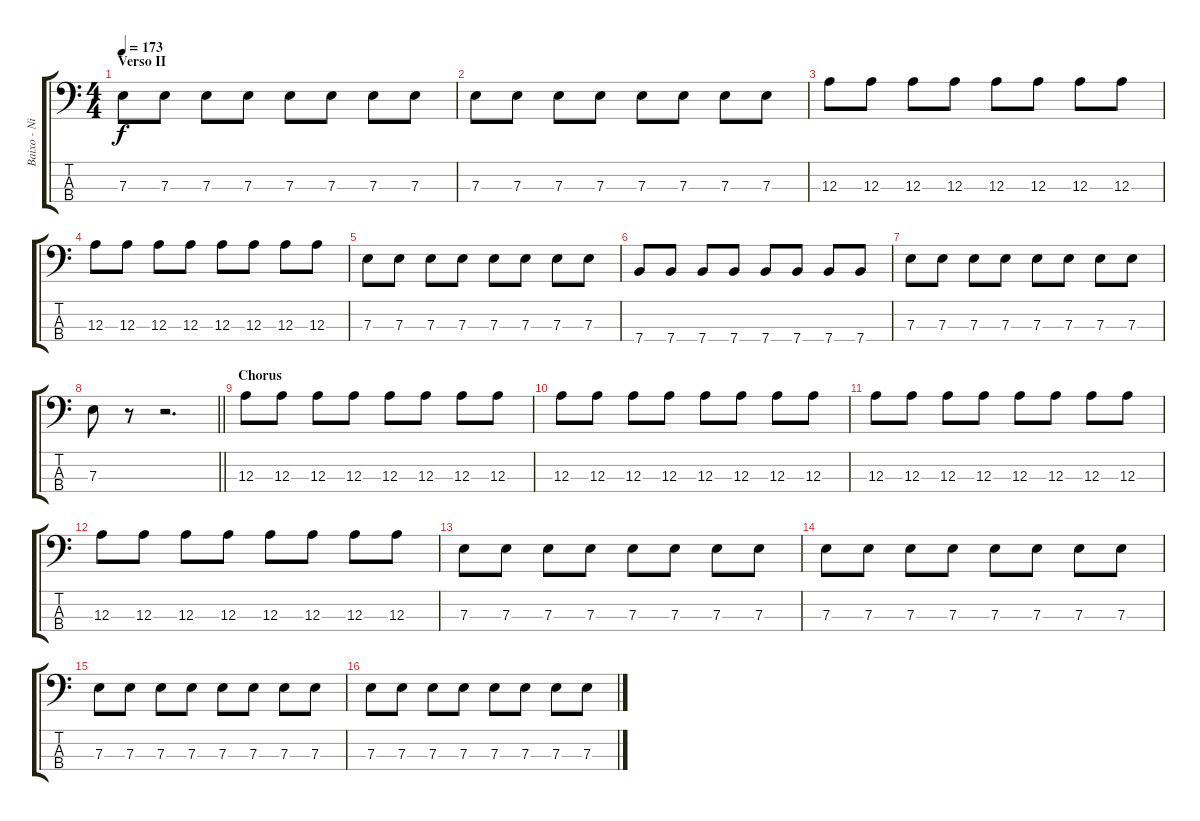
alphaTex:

\track ("Baixo - Nikola" "Baixo - Ni") {instrument electricbasspick}
\staff {score tabs}
\tuning (G2 D2 A1 E1) {hide}
\ts (4 4)
\section ("" "Verso II")
\tempo 173
\clef f4
\ks c
7.3.8{dy f} 7.3.8 7.3.8 7.3.8 7.3.8 7.3.8 7.3.8 7.3.8 |
7.3.8 7.3.8 7.3.8 7.3.8 7.3.8 7.3.8 7.3.8 7.3.8 |
12.3.8 12.3.8 12.3.8 12.3.8 12.3.8 12.3.8 12.3.8 12.3.8 |
12.3.8 12.3.8 12.3.8 12.3.8 12.3.8 12.3.8 12.3.8 12.3.8 |
7.3.8 7.3.8 7.3.8 7.3.8 7.3.8 7.3.8 7.3.8 7.3.8 |
7.4.8 7.4.8 7.4.8 7.4.8 7.4.8 7.4.8 7.4.8 7.4.8 |
7.3.8 7.3.8 7.3.8 7.3.8 7.3.8 7.3.8 7.3.8 7.3.8 |
\barLineRight lightlight
7.3.8 r.8 r.2{d} |
\section ("" "Chorus")
12.3.8 12.3.8 12.3.8 12.3.8 12.3.8 12.3.8 12.3.8 12.3.8 |
12.3.8 12.3.8 12.3.8 12.3.8 12.3.8 12.3.8 12.3.8 12.3.8 |
12.3.8 12.3.8 12.3.8 12.3.8 12.3.8 12.3.8 12.3.8 12.3.8 |
12.3.8 12.3.8 12.3.8 12.3.8 12.3.8 12.3.8 12.3.8 12.3.8 |
7.3.8 7.3.8 7.3.8 7.3.8 7.3.8 7.3.8 7.3.8 7.3.8 |
7.3.8 7.3.8 7.3.8 7.3.8 7.3.8 7.3.8 7.3.8 7.3.8 |
7.3.8 7.3.8 7.3.8 7.3.8 7.3.8 7.3.8 7.3.8 7.3.8 |
7.3.8 7.3.8 7.3.8 7.3.8 7.3.8 7.3.8 7.3.8 7.3.8
